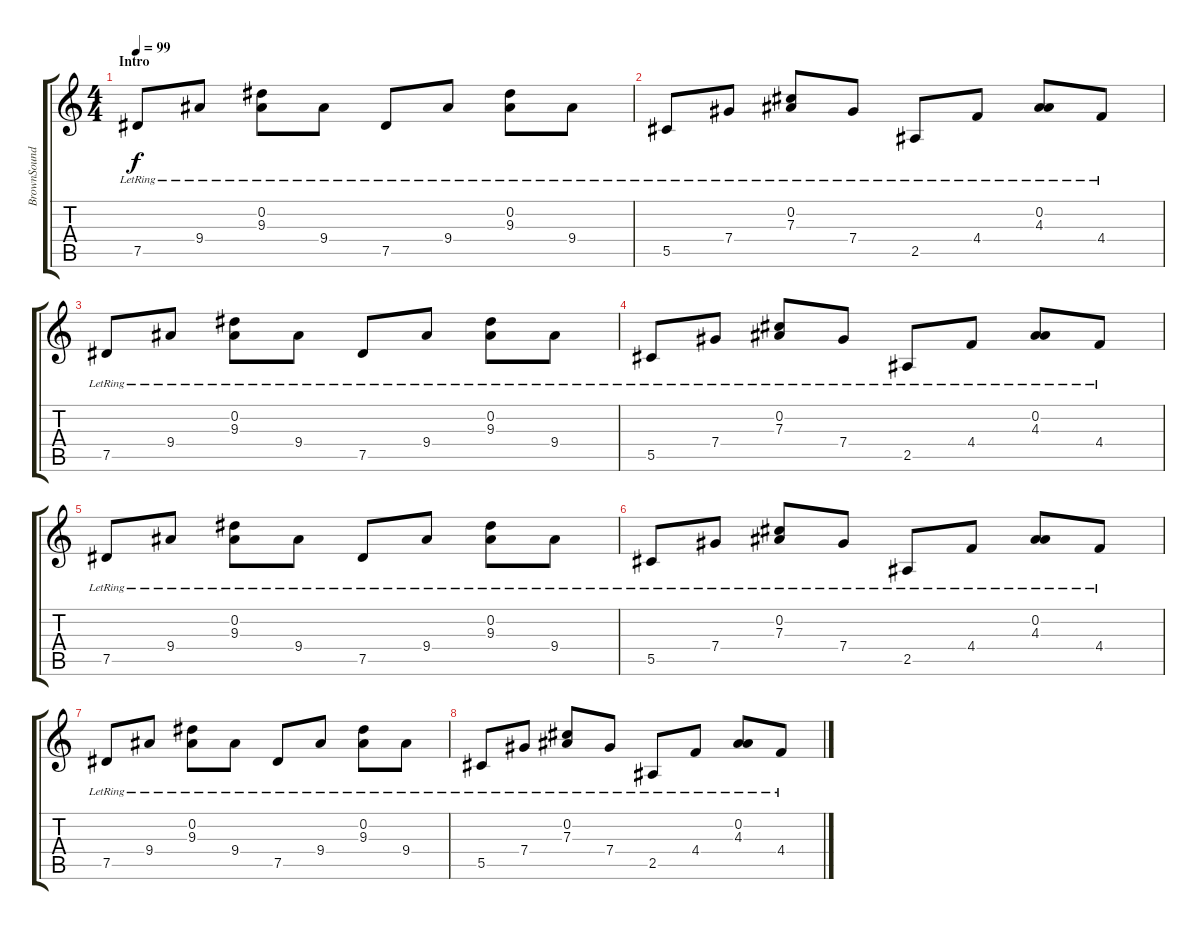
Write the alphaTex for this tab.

\track ("BrownSound" "BrownSound") {instrument distortionguitar}
\staff {score tabs}
\tuning (Eb4 Bb3 Gb3 Db3 Ab2 Db2) {hide}
\ts (4 4)
\section ("" "Intro")
\tempo 99
\clef g2
\ks c
7.5{lr}.8{dy f volume 13 instrument electricguitarclean} 9.4{lr}.8 (0.2{lr} 9.3{lr}).8 9.4{lr}.8 7.5{lr}.8 9.4{lr}.8 (0.2{lr} 9.3{lr}).8 9.4{lr}.8 |
5.5{lr}.8 7.4{lr}.8 (0.2{lr} 7.3{lr}).8 7.4{lr}.8 2.5{lr}.8 4.4{lr}.8 (0.2{lr} 4.3{lr}).8 4.4{lr}.8 |
7.5{lr}.8 9.4{lr}.8 (0.2{lr} 9.3{lr}).8 9.4{lr}.8 7.5{lr}.8 9.4{lr}.8 (0.2{lr} 9.3{lr}).8 9.4{lr}.8 |
5.5{lr}.8 7.4{lr}.8 (0.2{lr} 7.3{lr}).8 7.4{lr}.8 2.5{lr}.8 4.4{lr}.8 (0.2{lr} 4.3{lr}).8 4.4{lr}.8 |
7.5{lr}.8 9.4{lr}.8 (0.2{lr} 9.3{lr}).8 9.4{lr}.8 7.5{lr}.8 9.4{lr}.8 (0.2{lr} 9.3{lr}).8 9.4{lr}.8 |
5.5{lr}.8 7.4{lr}.8 (0.2{lr} 7.3{lr}).8 7.4{lr}.8 2.5{lr}.8 4.4{lr}.8 (0.2{lr} 4.3{lr}).8 4.4{lr}.8 |
7.5{lr}.8 9.4{lr}.8 (0.2{lr} 9.3{lr}).8 9.4{lr}.8 7.5{lr}.8 9.4{lr}.8 (0.2{lr} 9.3{lr}).8 9.4{lr}.8 |
5.5{lr}.8 7.4{lr}.8 (0.2{lr} 7.3{lr}).8 7.4{lr}.8 2.5{lr}.8 4.4{lr}.8 (0.2{lr} 4.3{lr}).8 4.4{lr}.8
